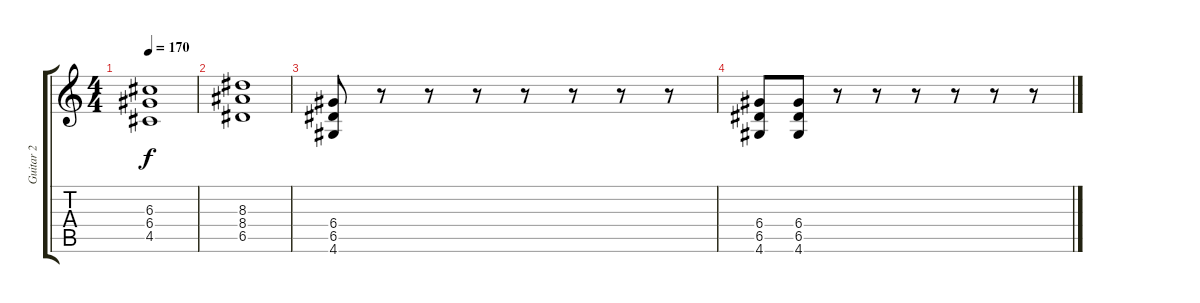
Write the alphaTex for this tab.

\track ("Guitar 2" "Guitar 2") {instrument distortionguitar}
\staff {score tabs}
\tuning (E4 B3 G3 D3 A2 E2) {hide}
\ts (4 4)
\tempo 170
\clef g2
\ks c
(6.3 6.4 4.5).1{dy f} |
(8.3 8.4 6.5).1 |
(6.4 6.5 4.6).8 r.8 r.8 r.8 r.8 r.8 r.8 r.8 |
(6.4 6.5 4.6).8 (6.4 6.5 4.6).8 r.8 r.8 r.8 r.8 r.8 r.8
